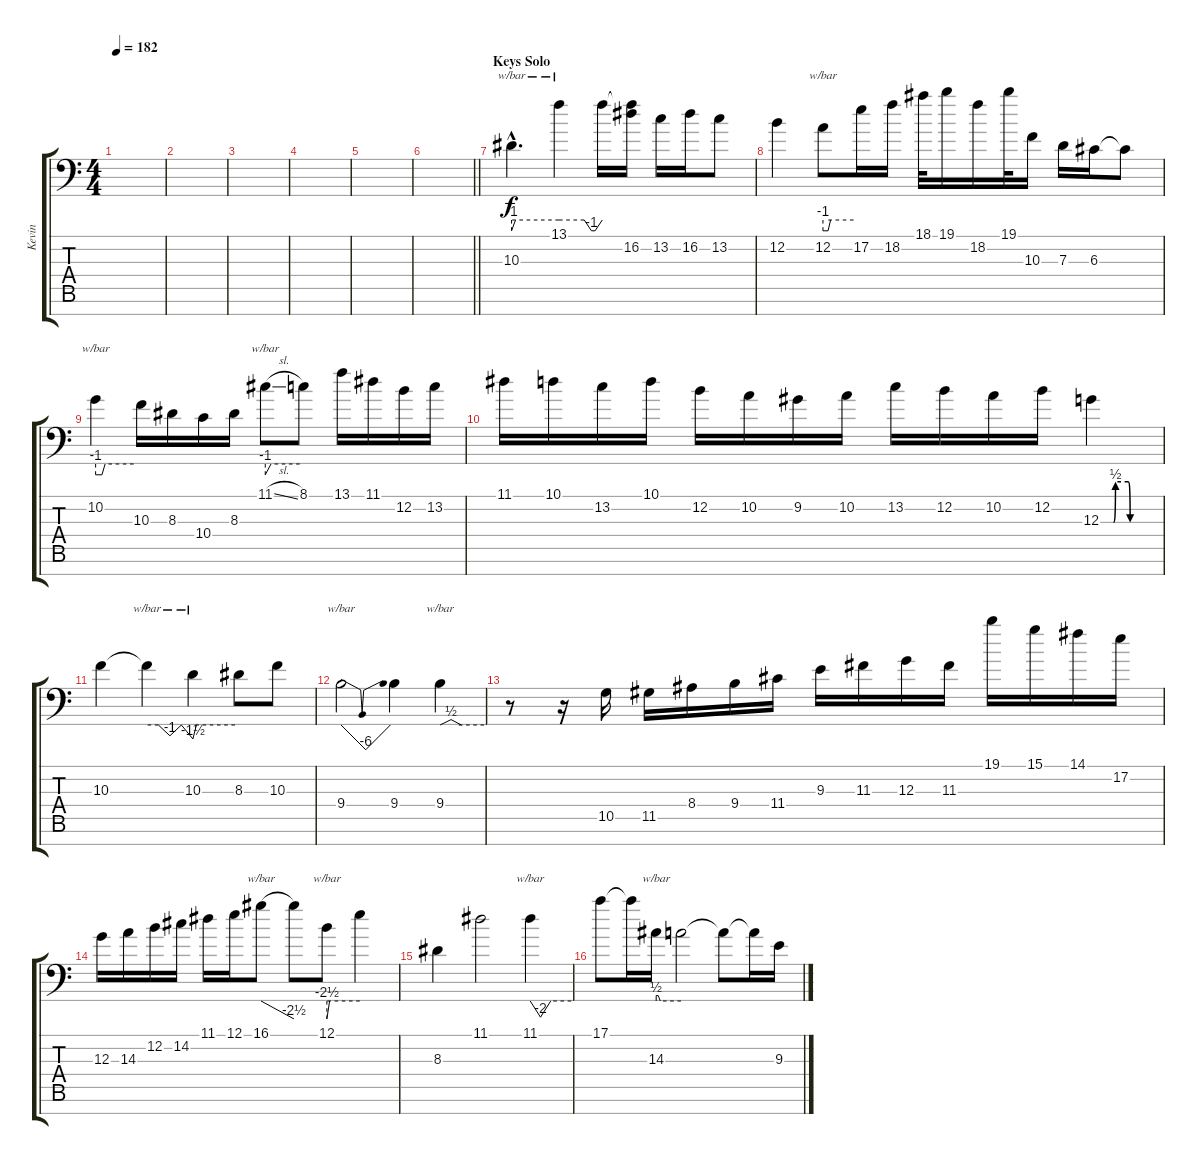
\track ("Kevin" "Kevin") {instrument electricgrandpiano}
\staff {score tabs}
\tuning (E4 B3 G3 D3 A2 E2 B0) {hide}
\ts (4 4)
\tempo 182
\clef f4
\ks c
|
|
|
|
|
\barLineRight lightlight
|
\section ("" "Keys Solo")
10.3{hac}.4{d tbe (custom default 0 -4 5 0 60 0) volume 14 instrument lead2sawtooth} 13.1.4{tbe (custom default 0 0 35 0 45 -4 50 -4 60 0)} 13.1{t}.16 (13.1{t} 16.2).16 13.2.16 16.2.16 13.2.8 |
12.2.4 12.2.8{tbe (custom default 0 -4 10 -4 15 0 60 0)} 17.2.16 18.2.16 18.1.32 19.1.16 18.2.16 19.1.32 10.3.16 7.3.16 6.3.16 6.3{t}.8 |
10.2.4{tbe (custom default 0 -4 10 -4 15 0 60 0)} 10.3.16 8.3.16 10.4.16 8.3.16 11.1{sl}.8{tbe (custom default 0 -4 10 0 60 0)} 8.1.8 13.1.16 11.1.16 12.2.16 13.2.16 |
11.1.16 10.1.16 13.2.16 10.1.16 12.2.16 10.2.16 9.2.16 10.2.16 13.2.16 12.2.16 10.2.16 12.2.16 12.3{be (custom 0 0 13 0 15 2 28 2 30 0 60 0)}.4 |
10.3.4 10.3{t}.4{tbe (custom default 0 0 15 0 30 -4 45 0 60 -6)} 10.3.4{tbe (custom default 0 -6 5 0 60 0)} 8.3.8 10.3.8 |
9.4.2{tbe (dip default 0 0 45 -24 50 -24 60 0)} 9.4.4 9.4.4{tbe (custom default 0 0 15 2 29 0 60 0)} |
r.8 r.16 10.5.16 11.5.16 8.4.16 9.4.16 11.4.16 9.3.16 11.3.16 12.3.16 11.3.16 19.1.16 15.1.16 14.1.16 17.2.16 |
12.3.16 14.3.16 12.2.16 14.2.16 11.1.16 12.1.16 16.1.8{tbe (dive default 0 0 60 -10)} 16.1{t}.8 12.1.8{tbe (custom default 0 -10 5 0 60 0)} 12.1{t}.4 |
8.3.4 11.1.2 11.1.4{tbe (custom default 0 0 15 -8 30 0 60 0)} |
17.1.8 17.1{t}.16 14.3.16{tbe (custom default 0 2 5 2 10 0 60 0)} 14.3{t}.2 14.3{t}.8 14.3{t}.16 9.3.16
